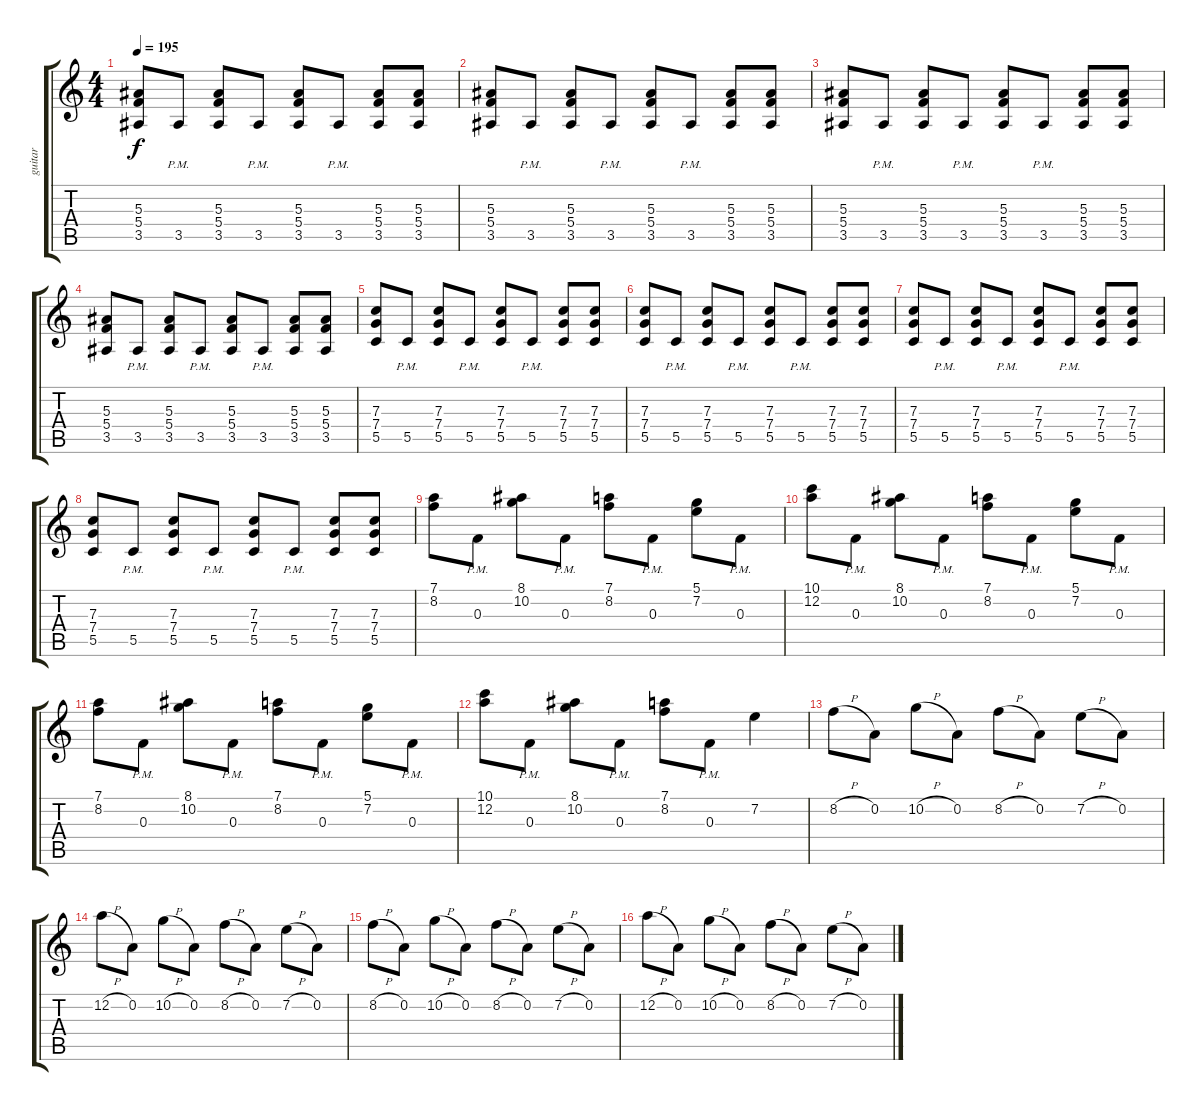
\track ("guitar" "guitar") {instrument distortionguitar}
\staff {score tabs}
\tuning (D4 A3 F3 C3 G2 D2) {hide}
\ts (4 4)
\tempo 195
\clef g2
\ks c
(5.3 5.4 3.5).8{dy f} 3.5{pm}.8 (5.3 5.4 3.5).8 3.5{pm}.8 (5.3 5.4 3.5).8 3.5{pm}.8 (5.3 5.4 3.5).8 (5.3 5.4 3.5).8 |
(5.3 5.4 3.5).8 3.5{pm}.8 (5.3 5.4 3.5).8 3.5{pm}.8 (5.3 5.4 3.5).8 3.5{pm}.8 (5.3 5.4 3.5).8 (5.3 5.4 3.5).8 |
(5.3 5.4 3.5).8 3.5{pm}.8 (5.3 5.4 3.5).8 3.5{pm}.8 (5.3 5.4 3.5).8 3.5{pm}.8 (5.3 5.4 3.5).8 (5.3 5.4 3.5).8 |
(5.3 5.4 3.5).8 3.5{pm}.8 (5.3 5.4 3.5).8 3.5{pm}.8 (5.3 5.4 3.5).8 3.5{pm}.8 (5.3 5.4 3.5).8 (5.3 5.4 3.5).8 |
(7.3 7.4 5.5).8 5.5{pm}.8 (7.3 7.4 5.5).8 5.5{pm}.8 (7.3 7.4 5.5).8 5.5{pm}.8 (7.3 7.4 5.5).8 (7.3 7.4 5.5).8 |
(7.3 7.4 5.5).8 5.5{pm}.8 (7.3 7.4 5.5).8 5.5{pm}.8 (7.3 7.4 5.5).8 5.5{pm}.8 (7.3 7.4 5.5).8 (7.3 7.4 5.5).8 |
(7.3 7.4 5.5).8 5.5{pm}.8 (7.3 7.4 5.5).8 5.5{pm}.8 (7.3 7.4 5.5).8 5.5{pm}.8 (7.3 7.4 5.5).8 (7.3 7.4 5.5).8 |
(7.3 7.4 5.5).8 5.5{pm}.8 (7.3 7.4 5.5).8 5.5{pm}.8 (7.3 7.4 5.5).8 5.5{pm}.8 (7.3 7.4 5.5).8 (7.3 7.4 5.5).8 |
(7.1 8.2).8 0.3{pm}.8 (8.1 10.2).8 0.3{pm}.8 (7.1 8.2).8 0.3{pm}.8 (5.1 7.2).8 0.3{pm}.8 |
(10.1 12.2).8 0.3{pm}.8 (8.1 10.2).8 0.3{pm}.8 (7.1 8.2).8 0.3{pm}.8 (5.1 7.2).8 0.3{pm}.8 |
(7.1 8.2).8 0.3{pm}.8 (8.1 10.2).8 0.3{pm}.8 (7.1 8.2).8 0.3{pm}.8 (5.1 7.2).8 0.3{pm}.8 |
(10.1 12.2).8 0.3{pm}.8 (8.1 10.2).8 0.3{pm}.8 (7.1 8.2).8 0.3{pm}.8 7.2.4 |
8.2{h}.8 0.2.8 10.2{h}.8 0.2.8 8.2{h}.8 0.2.8 7.2{h}.8 0.2.8 |
12.2{h}.8 0.2.8 10.2{h}.8 0.2.8 8.2{h}.8 0.2.8 7.2{h}.8 0.2.8 |
8.2{h}.8 0.2.8 10.2{h}.8 0.2.8 8.2{h}.8 0.2.8 7.2{h}.8 0.2.8 |
12.2{h}.8 0.2.8 10.2{h}.8 0.2.8 8.2{h}.8 0.2.8 7.2{h}.8 0.2.8
